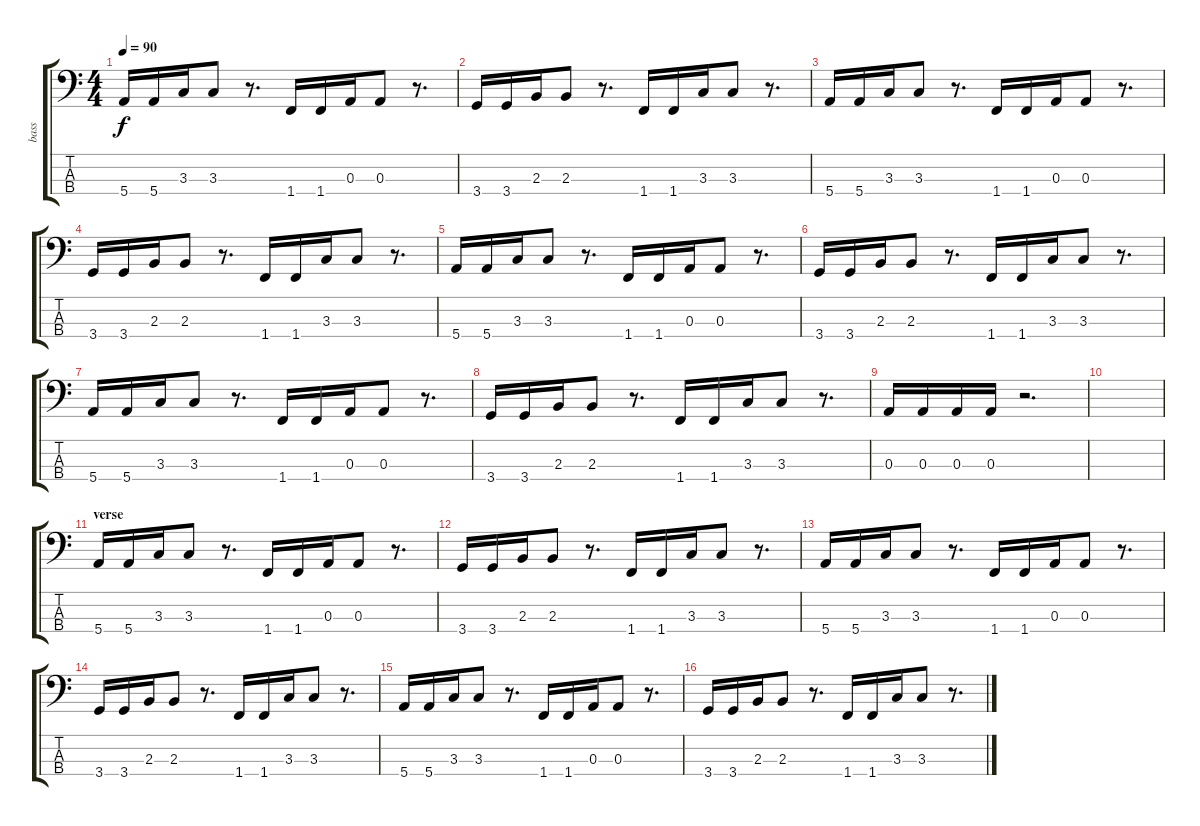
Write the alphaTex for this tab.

\track ("bass" "bass") {instrument electricbasspick}
\staff {score tabs}
\tuning (G2 D2 A1 E1) {hide}
\ts (4 4)
\tempo 90
\clef f4
\ks c
5.4.16{dy f instrument electricbasspick} 5.4.16 3.3.16 3.3.8 r.8{d} 1.4.16 1.4.16 0.3.16 0.3.8 r.8{d} |
3.4.16 3.4.16 2.3.16 2.3.8 r.8{d} 1.4.16 1.4.16 3.3.16 3.3.8 r.8{d} |
5.4.16 5.4.16 3.3.16 3.3.8 r.8{d} 1.4.16 1.4.16 0.3.16 0.3.8 r.8{d} |
3.4.16 3.4.16 2.3.16 2.3.8 r.8{d} 1.4.16 1.4.16 3.3.16 3.3.8 r.8{d} |
5.4.16 5.4.16 3.3.16 3.3.8 r.8{d} 1.4.16 1.4.16 0.3.16 0.3.8 r.8{d} |
3.4.16 3.4.16 2.3.16 2.3.8 r.8{d} 1.4.16 1.4.16 3.3.16 3.3.8 r.8{d} |
5.4.16 5.4.16 3.3.16 3.3.8 r.8{d} 1.4.16 1.4.16 0.3.16 0.3.8 r.8{d} |
3.4.16 3.4.16 2.3.16 2.3.8 r.8{d} 1.4.16 1.4.16 3.3.16 3.3.8 r.8{d} |
0.3.16 0.3.16 0.3.16 0.3.16 r.2{d} |
|
\section ("" "verse")
5.4.16 5.4.16 3.3.16 3.3.8 r.8{d} 1.4.16 1.4.16 0.3.16 0.3.8 r.8{d} |
3.4.16 3.4.16 2.3.16 2.3.8 r.8{d} 1.4.16 1.4.16 3.3.16 3.3.8 r.8{d} |
5.4.16 5.4.16 3.3.16 3.3.8 r.8{d} 1.4.16 1.4.16 0.3.16 0.3.8 r.8{d} |
3.4.16 3.4.16 2.3.16 2.3.8 r.8{d} 1.4.16 1.4.16 3.3.16 3.3.8 r.8{d} |
5.4.16 5.4.16 3.3.16 3.3.8 r.8{d} 1.4.16 1.4.16 0.3.16 0.3.8 r.8{d} |
3.4.16 3.4.16 2.3.16 2.3.8 r.8{d} 1.4.16 1.4.16 3.3.16 3.3.8 r.8{d}
